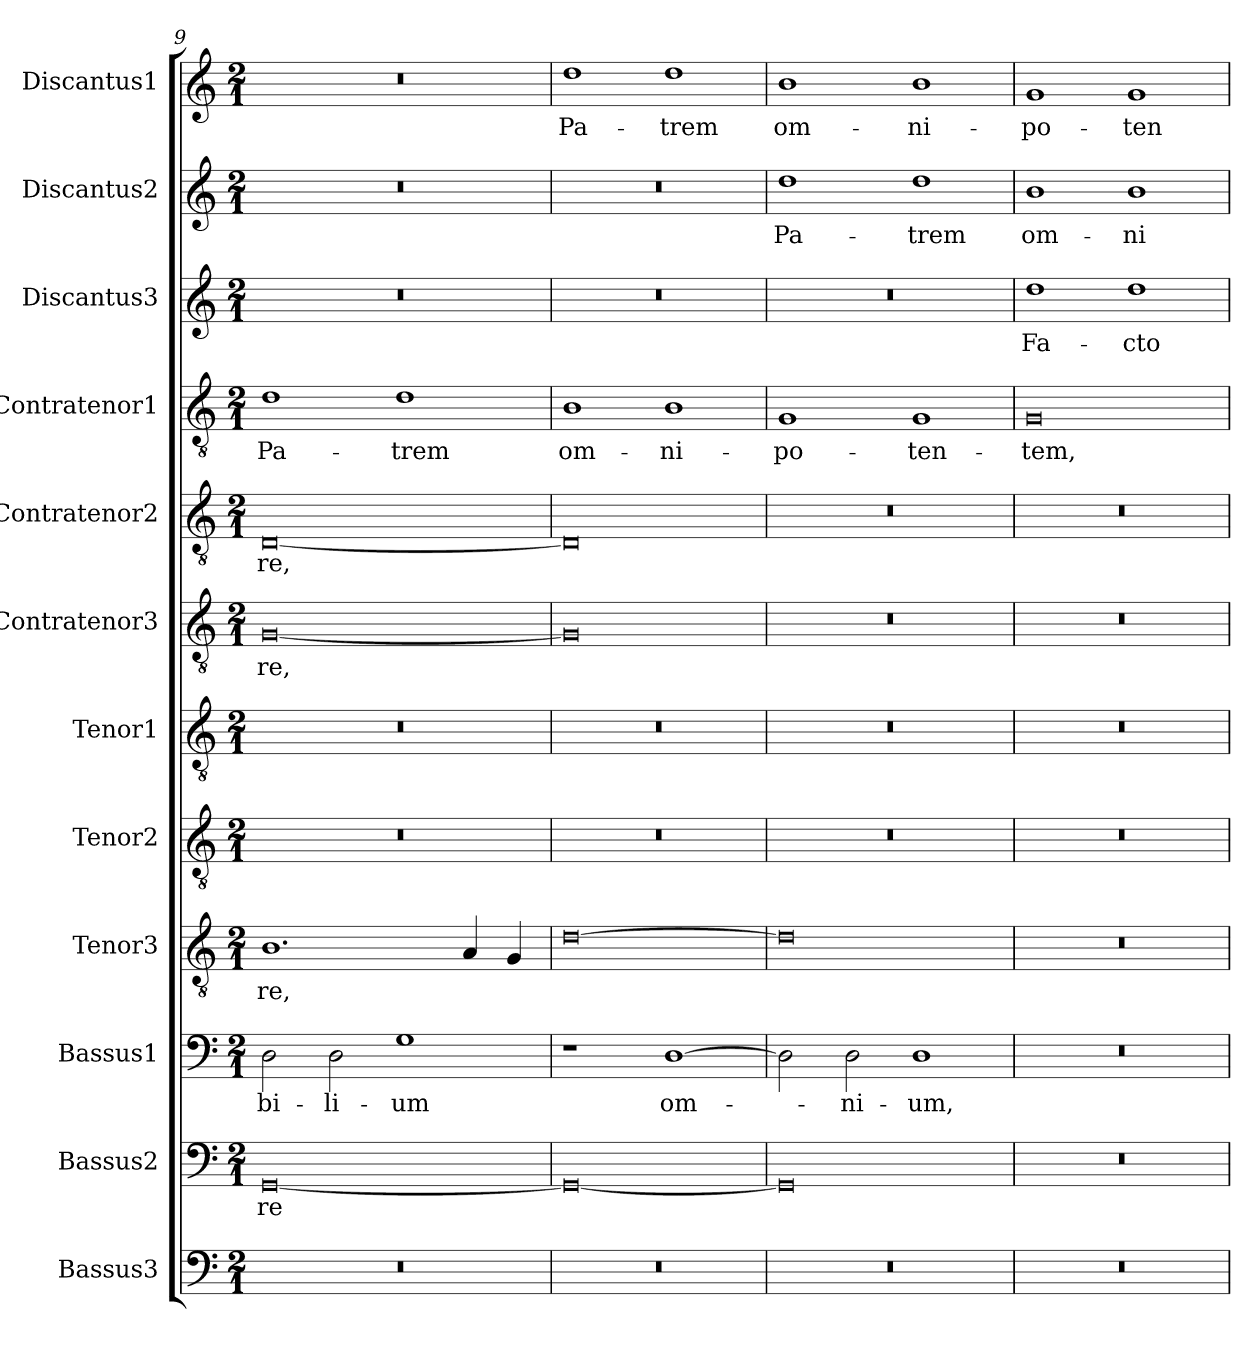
**kern	**kern	**text	**kern	**text	**kern	**text	**kern	**kern	**kern	**text	**kern	**text	**kern	**text	**kern	**text	**kern	**text	**kern	**text
*part12	*part11	*part11	*part10	*part10	*part9	*part9	*part8	*part7	*part6	*part6	*part5	*part5	*part4	*part4	*part3	*part3	*part2	*part2	*part1	*part1
*staff12	*staff11	*staff11	*staff10	*staff10	*staff9	*staff9	*staff8	*staff7	*staff6	*staff6	*staff5	*staff5	*staff4	*staff4	*staff3	*staff3	*staff2	*staff2	*staff1	*staff1
*I"Bassus3	*I"Bassus2	*	*I"Bassus1	*	*I"Tenor3	*	*I"Tenor2	*I"Tenor1	*I"Contratenor3	*	*I"Contratenor2	*	*I"Contratenor1	*	*I"Discantus3	*	*I"Discantus2	*	*I"Discantus1	*
*I'B3	*I'B2	*	*I'B1	*	*I'T3	*	*I'T2	*I'T1	*I'Ct3	*	*I'Ct2	*	*I'Ct1	*	*I'D3	*	*I'D2	*	*I'D1	*
*clefF4	*clefF4	*	*clefF4	*	*clefGv2	*	*clefGv2	*clefGv2	*clefGv2	*	*clefGv2	*	*clefGv2	*	*clefG2	*	*clefG2	*	*clefG2	*
*k[]	*k[]	*	*k[]	*	*k[]	*	*k[]	*k[]	*k[]	*	*k[]	*	*k[]	*	*k[]	*	*k[]	*	*k[]	*
*M2/1	*M2/1	*	*M2/1	*	*M2/1	*	*M2/1	*M2/1	*M2/1	*	*M2/1	*	*M2/1	*	*M2/1	*	*M2/1	*	*M2/1	*
=9	=9	=9	=9	=9	=9	=9	=9	=9	=9	=9	=9	=9	=9	=9	=9	=9	=9	=9	=9	=9
0r	[0GG/	-re	2D\	-bi-	1.B\	-re,	0r	0r	[0G/	-re,	[0D/	-re,	1d\	Pa-	0r	.	0r	.	0r	.
.	.	.	2D\	-li-	.	.	.	.	.	.	.	.	.	.	.	.	.	.	.	.
.	.	.	1G\	-um	.	.	.	.	.	.	.	.	1d\	-trem	.	.	.	.	.	.
.	.	.	.	.	4A/	.	.	.	.	.	.	.	.	.	.	.	.	.	.	.
.	.	.	.	.	4G/	.	.	.	.	.	.	.	.	.	.	.	.	.	.	.
=10	=10	=10	=10	=10	=10	=10	=10	=10	=10	=10	=10	=10	=10	=10	=10	=10	=10	=10	=10	=10
0r	0GG/_	.	1r	.	[0d\	.	0r	0r	0G/]	.	0D/]	.	1B\	om-	0r	.	0r	.	1dd\	Pa-
.	.	.	[1D\	om-	.	.	.	.	.	.	.	.	1B\	-ni-	.	.	.	.	1dd\	-trem
=11	=11	=11	=11	=11	=11	=11	=11	=11	=11	=11	=11	=11	=11	=11	=11	=11	=11	=11	=11	=11
0r	0GG/]	.	2D\]	.	0d\]	.	0r	0r	0r	.	0r	.	1G/	-po-	0r	.	1dd\	Pa-	1b\	om-
.	.	.	2D\	-ni-	.	.	.	.	.	.	.	.	.	.	.	.	.	.	.	.
.	.	.	1D\	-um,	.	.	.	.	.	.	.	.	1G/	-ten-	.	.	1dd\	-trem	1b\	-ni-
=12	=12	=12	=12	=12	=12	=12	=12	=12	=12	=12	=12	=12	=12	=12	=12	=12	=12	=12	=12	=12
0r	0r	.	0r	.	0r	.	0r	0r	0r	.	0r	.	0G/	-tem,	1dd\	Fa-	1b\	om-	1g/	-po-
.	.	.	.	.	.	.	.	.	.	.	.	.	.	.	1dd\	-cto-	1b\	-ni-	1g/	-ten-
=	=	=	=	=	=	=	=	=	=	=	=	=	=	=	=	=	=	=	=	=
*-	*-	*-	*-	*-	*-	*-	*-	*-	*-	*-	*-	*-	*-	*-	*-	*-	*-	*-	*-	*-
